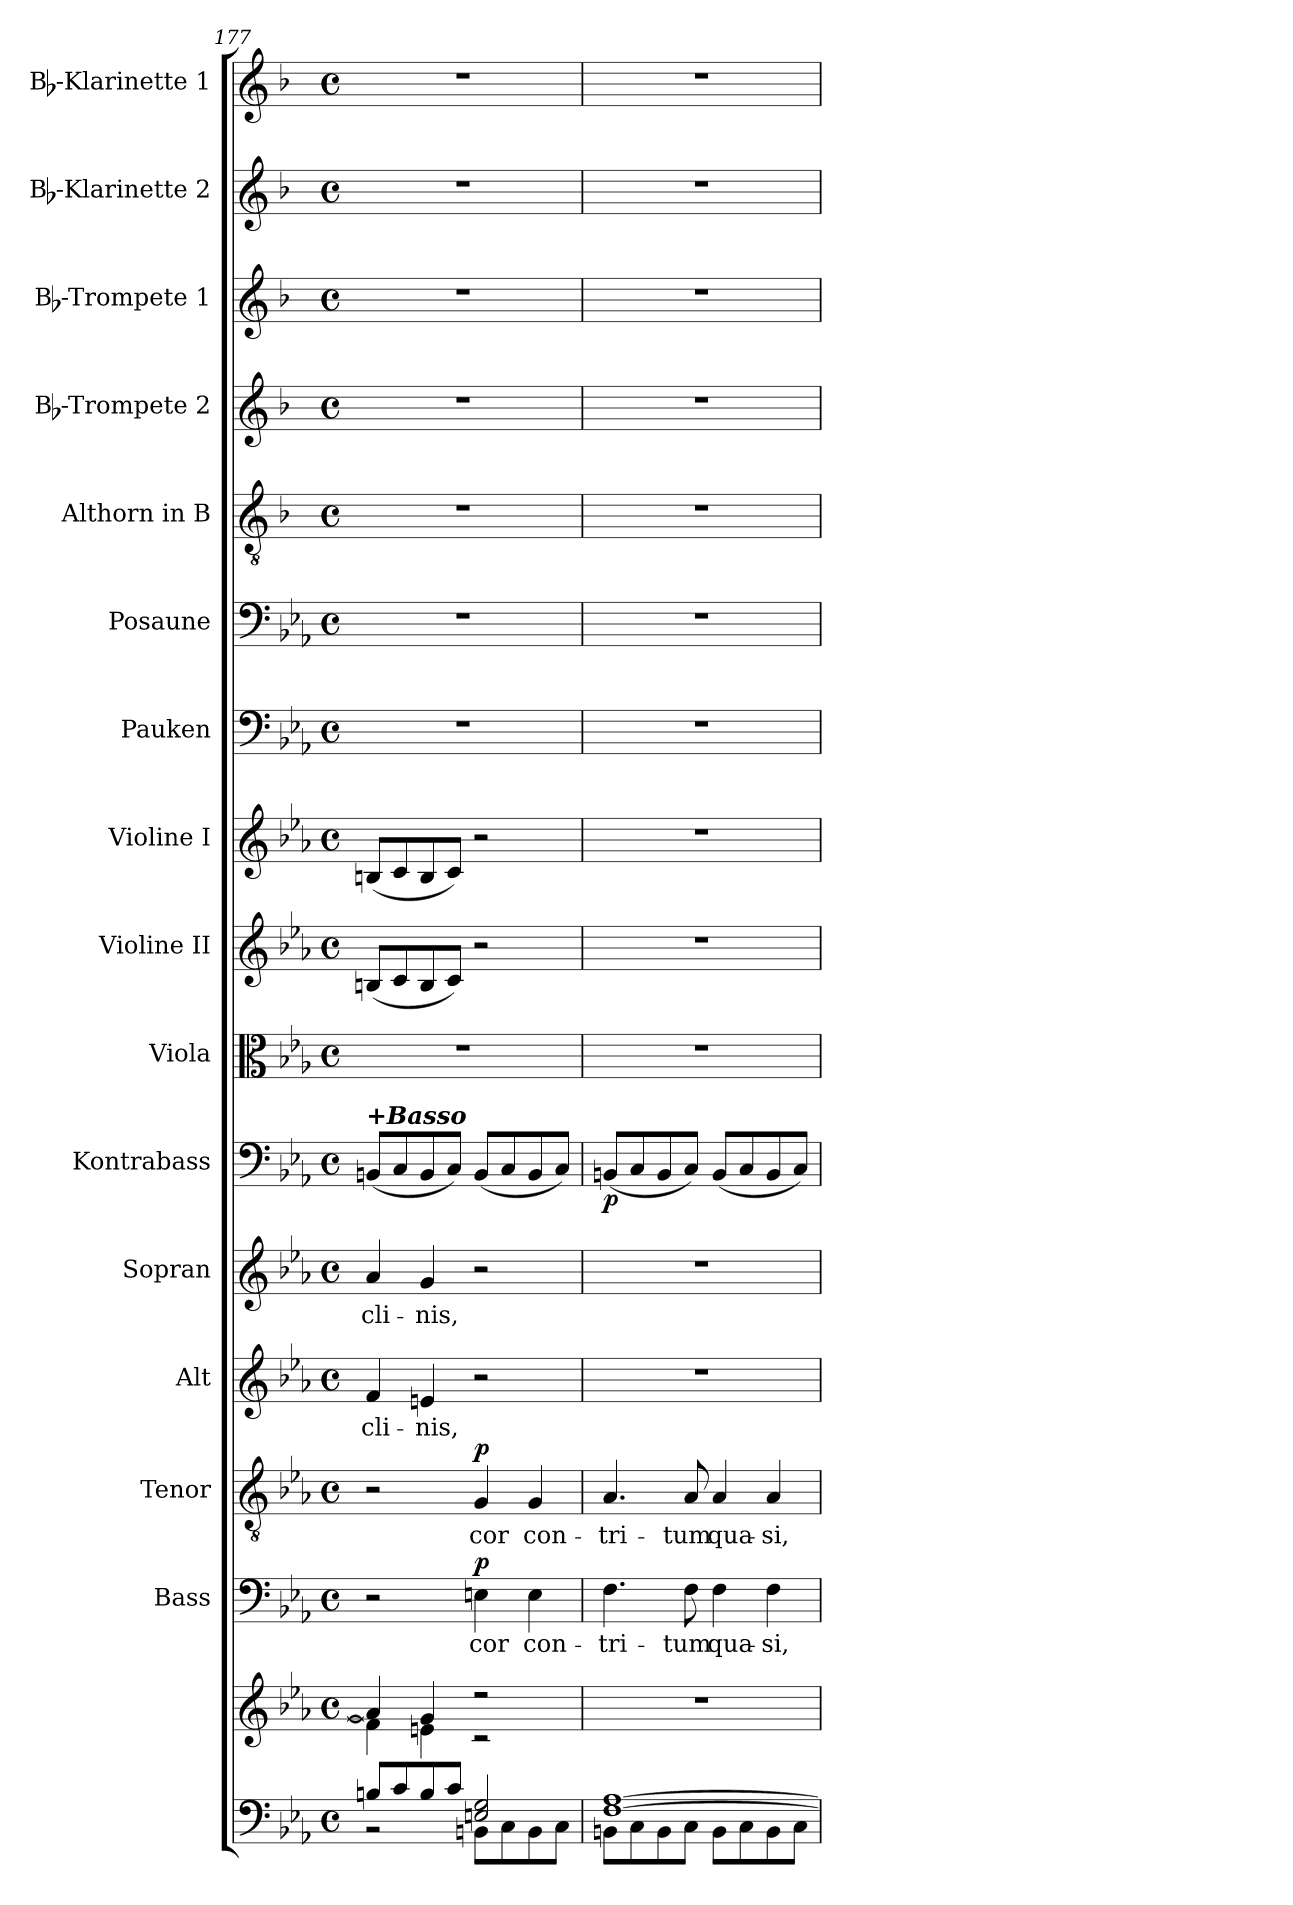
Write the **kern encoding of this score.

**kern	**kern	**kern	**text	**dynam	**kern	**text	**dynam	**kern	**text	**kern	**text	**kern	**dynam	**kern	**kern	**kern	**kern	**kern	**kern	**kern	**kern	**kern	**kern
*part16	*part16	*part15	*part15	*part15	*part14	*part14	*part14	*part13	*part13	*part12	*part12	*part11	*part11	*part10	*part9	*part8	*part7	*part6	*part5	*part4	*part3	*part2	*part1
*staff17	*staff16	*staff15	*staff15	*staff15	*staff14	*staff14	*staff14	*staff13	*staff13	*staff12	*staff12	*staff11	*staff11	*staff10	*staff9	*staff8	*staff7	*staff6	*staff5	*staff4	*staff3	*staff2	*staff1
*	*	*I"Bass	*	*	*I"Tenor	*	*	*I"Alt	*	*I"Sopran	*	*I"Kontrabass	*	*I"Viola	*I"Violine II	*I"Violine I	*I"Pauken	*I"Posaune	*I"Althorn in B	*I"Bb-Trompete 2	*I"Bb-Trompete 1	*I"Bb-Klarinette 2	*I"Bb-Klarinette 1
*	*	*I'B.	*	*	*I'T.	*	*	*I'A.	*	*I'S.	*	*I'Kb.	*	*I'Vla.	*I'Vl. II	*I'Vl. I	*I'Pk.	*I'Pos.	*	*I'Bb Trp. 2	*I'Bb Trp. 1	*I'Bb Kl. 2	*I'Bb Kl. 1
*clefF4	*clefG2	*clefF4	*	*	*clefGv2	*	*	*clefG2	*	*clefG2	*	*clefF4	*	*clefC3	*clefG2	*clefG2	*clefF4	*clefF4	*clefGv2	*clefG2	*clefG2	*clefG2	*clefG2
*	*	*	*	*	*	*	*	*	*	*	*	*ITrd7c12	*	*	*	*	*	*	*ITrd1c2	*ITrd1c2	*ITrd1c2	*ITrd1c2	*ITrd1c2
*k[b-e-a-]	*k[b-e-a-]	*k[b-e-a-]	*	*	*k[b-e-a-]	*	*	*k[b-e-a-]	*	*k[b-e-a-]	*	*k[b-e-a-]	*	*k[b-e-a-]	*k[b-e-a-]	*k[b-e-a-]	*k[b-e-a-]	*k[b-e-a-]	*k[b-e-a-]	*k[b-e-a-]	*k[b-e-a-]	*k[b-e-a-]	*k[b-e-a-]
*E-:	*E-:	*E-:	*	*	*E-:	*	*	*E-:	*	*E-:	*	*E-:	*	*E-:	*E-:	*E-:	*E-:	*E-:	*E-:	*E-:	*E-:	*E-:	*E-:
*M4/4	*M4/4	*M4/4	*	*	*M4/4	*	*	*M4/4	*	*M4/4	*	*M4/4	*	*M4/4	*M4/4	*M4/4	*M4/4	*M4/4	*M4/4	*M4/4	*M4/4	*M4/4	*M4/4
*met(c)	*met(c)	*met(c)	*	*	*met(c)	*	*	*met(c)	*	*met(c)	*	*met(c)	*	*met(c)	*met(c)	*met(c)	*met(c)	*met(c)	*met(c)	*met(c)	*met(c)	*met(c)	*met(c)
=177	=177	=177	=177	=177	=177	=177	=177	=177	=177	=177	=177	=177	=177	=177	=177	=177	=177	=177	=177	=177	=177	=177	=177
*^	*^	*	*	*	*	*	*	*	*	*	*	*	*	*	*	*	*	*	*	*	*	*	*
!	!	!	!	!	!	!	!	!	!	!	!	!	!	!LO:TX:a:Bi:t=+Basso	!	!	!	!	!	!	!	!	!	!	!
!	!	!	!	!	!	!	!	!	!	!	!LO:LY:b	!	!LO:LY:b	!	!	!	!	!	!	!	!	!	!	!	!
8Bn/L	2rBB	4a-/]	4f\]	2r	.	.	2r	.	.	4f/	-cli-	4a-/	-cli-	(<8BBBn/L	.	1r	(<8Bn/L	(<8Bn/L	1r	1r	1r	1r	1r	1r	1r
8c/	.	.	.	.	.	.	.	.	.	.	.	.	.	8CC/	.	.	8c/	8c/	.	.	.	.	.	.	.
!	!	!	!	!	!	!	!	!	!	!	!LO:LY:b	!	!LO:LY:b	!	!	!	!	!	!	!	!	!	!	!	!
8B/	.	4g/	4en\	.	.	.	.	.	.	4en/	-nis,	4g/	-nis,	8BBB/	.	.	8B/	8B/	.	.	.	.	.	.	.
8c/J	.	.	.	.	.	.	.	.	.	.	.	.	.	8CC/J)	.	.	8c/J)	8c/J)	.	.	.	.	.	.	.
!	!	!	!	!	!LO:LY:b	!LO:DY:a	!	!LO:LY:b	!LO:DY:a	!	!	!	!	!	!	!	!	!	!	!	!	!	!	!	!
2En/ 2G/	8BBn\L	2r	2r	4En\	cor	p	4G/	cor	p	2r	.	2r	.	(<8BBB/L	.	.	2r	2r	.	.	.	.	.	.	.
.	8C\	.	.	.	.	.	.	.	.	.	.	.	.	8CC/	.	.	.	.	.	.	.	.	.	.	.
!	!	!	!	!	!LO:LY:b	!	!	!LO:LY:b	!	!	!	!	!	!	!	!	!	!	!	!	!	!	!	!	!
.	8BB\	.	.	4E\	con-	.	4G/	con-	.	.	.	.	.	8BBB/	.	.	.	.	.	.	.	.	.	.	.
.	8C\J	.	.	.	.	.	.	.	.	.	.	.	.	8CC/J)	.	.	.	.	.	.	.	.	.	.	.
*	*	*v	*v	*	*	*	*	*	*	*	*	*	*	*	*	*	*	*	*	*	*	*	*	*	*
=178	=178	=178	=178	=178	=178	=178	=178	=178	=178	=178	=178	=178	=178	=178	=178	=178	=178	=178	=178	=178	=178	=178	=178	=178
!	!	!	!	!LO:LY:b	!	!	!LO:LY:b	!	!	!	!	!	!	!LO:DY:b	!	!	!	!	!	!	!	!	!	!
[>1F [>1A-	8BBn\L	1r	4.F\	-tri-	.	4.A-/	-tri-	.	1r	.	1r	.	(<8BBBn/L	p	1r	1r	1r	1r	1r	1r	1r	1r	1r	1r
.	8C\	.	.	.	.	.	.	.	.	.	.	.	8CC/	.	.	.	.	.	.	.	.	.	.	.
.	8BB\	.	.	.	.	.	.	.	.	.	.	.	8BBB/	.	.	.	.	.	.	.	.	.	.	.
!	!	!	!	!LO:LY:b	!	!	!LO:LY:b	!	!	!	!	!	!	!	!	!	!	!	!	!	!	!	!	!
.	8C\J	.	8F\	-tum	.	8A-/	-tum	.	.	.	.	.	8CC/J)	.	.	.	.	.	.	.	.	.	.	.
!	!	!	!	!LO:LY:b	!	!	!LO:LY:b	!	!	!	!	!	!	!	!	!	!	!	!	!	!	!	!	!
.	8BB\L	.	4F\	qua-	.	4A-/	qua-	.	.	.	.	.	(<8BBB/L	.	.	.	.	.	.	.	.	.	.	.
.	8C\	.	.	.	.	.	.	.	.	.	.	.	8CC/	.	.	.	.	.	.	.	.	.	.	.
!	!	!	!	!LO:LY:b	!	!	!LO:LY:b	!	!	!	!	!	!	!	!	!	!	!	!	!	!	!	!	!
.	8BB\	.	4F\	-si,	.	4A-/	-si,	.	.	.	.	.	8BBB/	.	.	.	.	.	.	.	.	.	.	.
.	8C\J	.	.	.	.	.	.	.	.	.	.	.	8CC/J)	.	.	.	.	.	.	.	.	.	.	.
*v	*v	*	*	*	*	*	*	*	*	*	*	*	*	*	*	*	*	*	*	*	*	*	*	*
=	=	=	=	=	=	=	=	=	=	=	=	=	=	=	=	=	=	=	=	=	=	=	=
*-	*-	*-	*-	*-	*-	*-	*-	*-	*-	*-	*-	*-	*-	*-	*-	*-	*-	*-	*-	*-	*-	*-	*-
